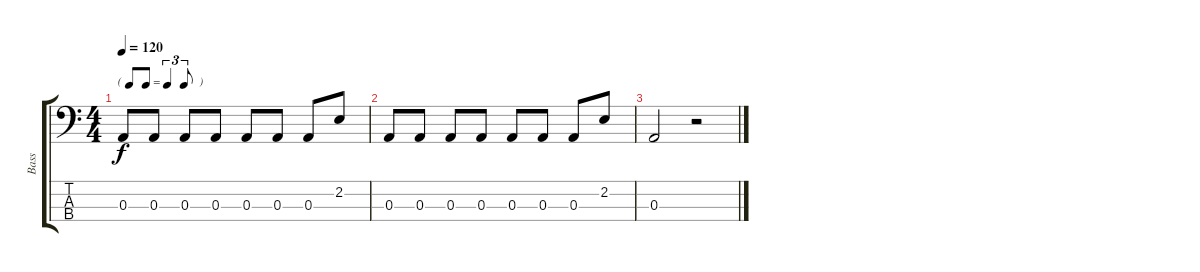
\track ("Bass" "Bass") {instrument electricbassfinger}
\staff {score tabs}
\tuning (G2 D2 A1 E1) {hide}
\ts (4 4)
\tf triplet8th
\tempo 120
\clef f4
\ks c
0.3.8{dy f} 0.3.8 0.3.8 0.3.8 0.3.8 0.3.8 0.3.8 2.2.8 |
0.3.8 0.3.8 0.3.8 0.3.8 0.3.8 0.3.8 0.3.8 2.2.8 |
0.3.2 r.2
